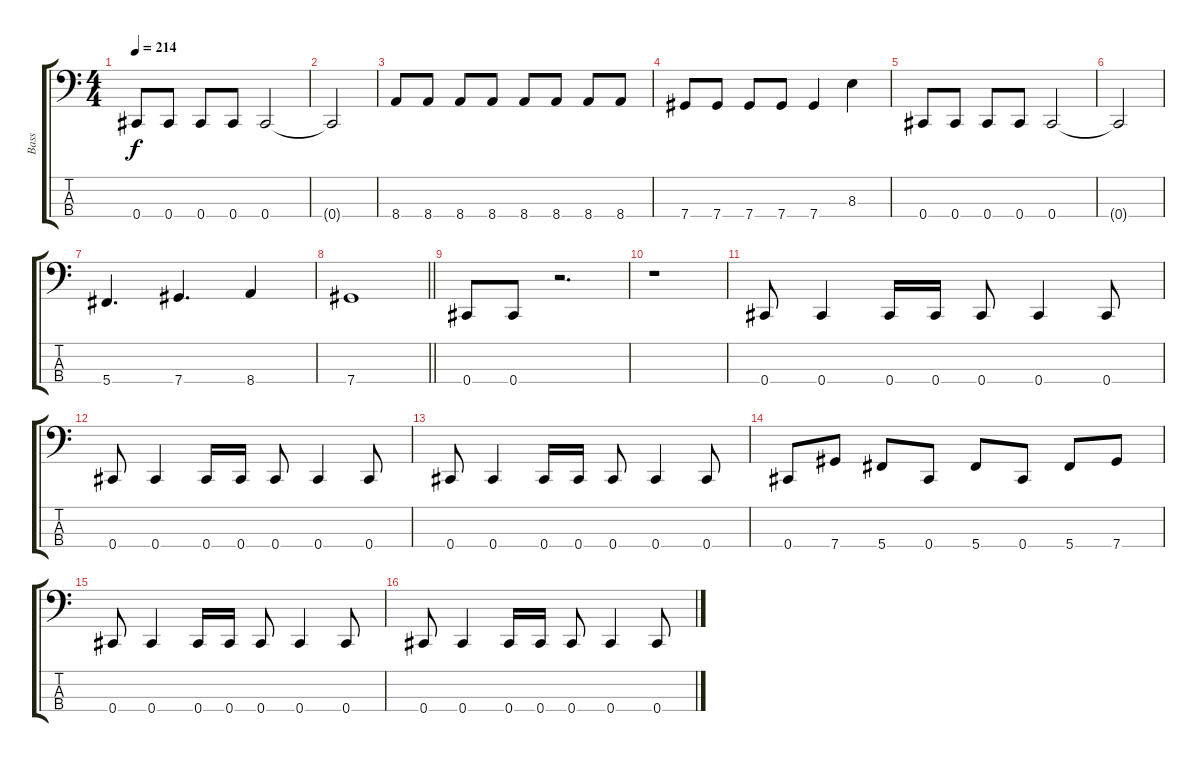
\track ("Bass" "Bass") {instrument electricbassfinger}
\staff {score tabs}
\tuning (Gb2 Db2 Ab1 Db1) {hide}
\ts (4 4)
\tempo 214
\clef f4
\ks c
0.4.8{dy f} 0.4.8 0.4.8 0.4.8 0.4.2 |
0.4{t}.2 |
8.4.8 8.4.8 8.4.8 8.4.8 8.4.8 8.4.8 8.4.8 8.4.8 |
7.4.8 7.4.8 7.4.8 7.4.8 7.4.4 8.3.4 |
0.4.8 0.4.8 0.4.8 0.4.8 0.4.2 |
0.4{t}.2 |
5.4.4{d} 7.4.4{d} 8.4.4 |
\barLineRight lightlight
7.4.1 |
\section ("" "")
0.4.8 0.4.8 r.2{d} |
r.1 |
0.4.8 0.4.4 0.4.16 0.4.16 0.4.8 0.4.4 0.4.8 |
0.4.8 0.4.4 0.4.16 0.4.16 0.4.8 0.4.4 0.4.8 |
0.4.8 0.4.4 0.4.16 0.4.16 0.4.8 0.4.4 0.4.8 |
0.4.8 7.4.8 5.4.8 0.4.8 5.4.8 0.4.8 5.4.8 7.4.8 |
0.4.8 0.4.4 0.4.16 0.4.16 0.4.8 0.4.4 0.4.8 |
0.4.8 0.4.4 0.4.16 0.4.16 0.4.8 0.4.4 0.4.8
